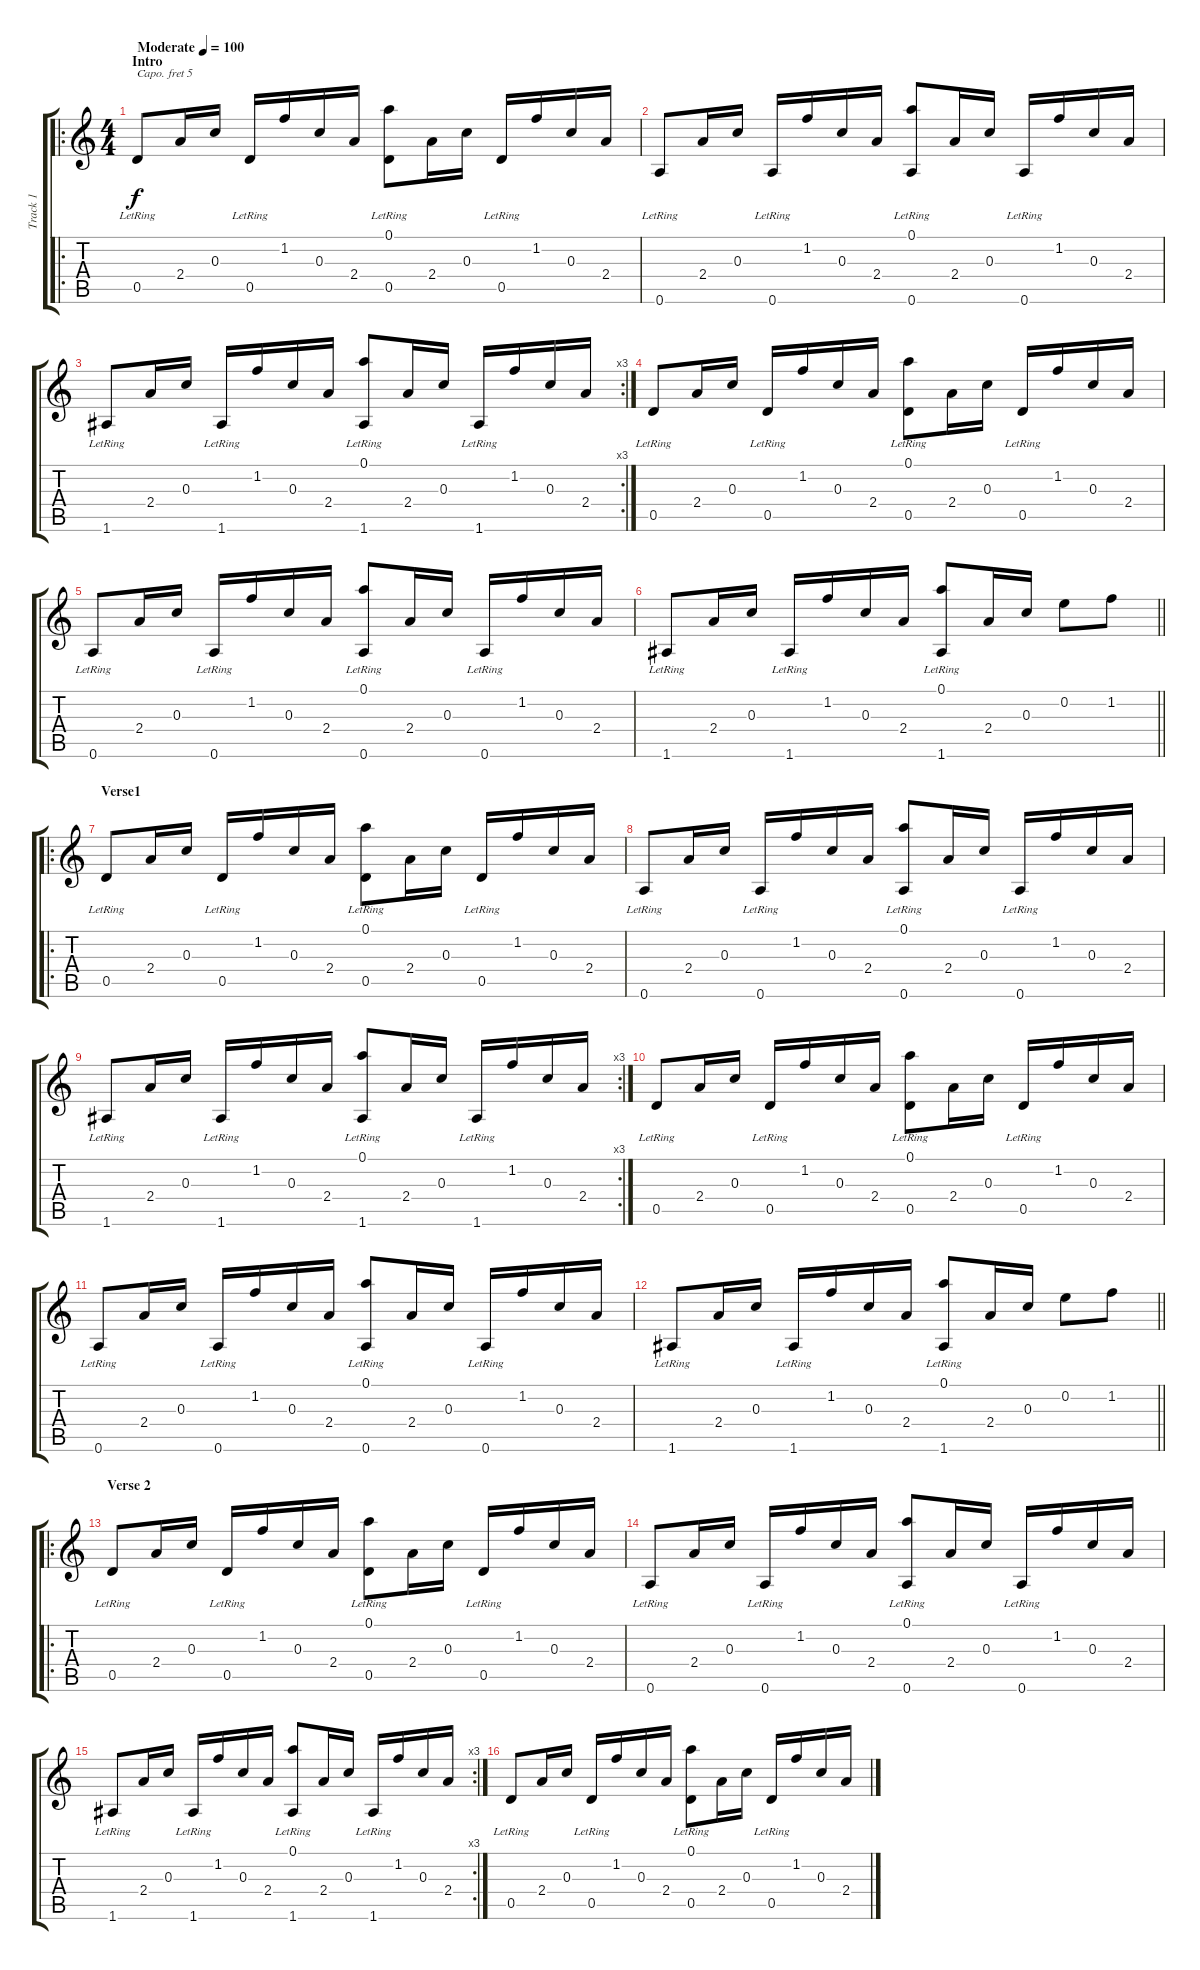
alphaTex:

\track ("Track 1" "Track 1") {instrument acousticguitarsteel}
\staff {score tabs}
\capo 5
\tuning (E4 B3 G3 D3 A2 E2) {hide}
\ro
\ts (4 4)
\section ("" "Intro")
\tempo (100 "Moderate")
\clef g2
\ks c
0.5{lr}.8{dy f instrument acousticguitarsteel} 2.4.16 0.3.16 0.5{lr}.16 1.2.16 0.3.16 2.4.16 (0.1 0.5{lr}).8 2.4.16 0.3.16 0.5{lr}.16 1.2.16 0.3.16 2.4.16 |
0.6{lr}.8 2.4.16 0.3.16 0.6{lr}.16 1.2.16 0.3.16 2.4.16 (0.1 0.6{lr}).8 2.4.16 0.3.16 0.6{lr}.16 1.2.16 0.3.16 2.4.16 |
\rc 3
1.6{lr}.8 2.4.16 0.3.16 1.6{lr}.16 1.2.16 0.3.16 2.4.16 (0.1 1.6{lr}).8 2.4.16 0.3.16 1.6{lr}.16 1.2.16 0.3.16 2.4.16 |
0.5{lr}.8 2.4.16 0.3.16 0.5{lr}.16 1.2.16 0.3.16 2.4.16 (0.1{lr} 0.5{lr}).8 2.4.16 0.3.16 0.5{lr}.16 1.2.16 0.3.16 2.4.16 |
0.6{lr}.8 2.4.16 0.3.16 0.6{lr}.16 1.2.16 0.3.16 2.4.16 (0.1{lr} 0.6{lr}).8 2.4.16 0.3.16 0.6{lr}.16 1.2.16 0.3.16 2.4.16 |
\barLineRight lightlight
1.6{lr}.8 2.4.16 0.3.16 1.6{lr}.16 1.2.16 0.3.16 2.4.16 (0.1{lr} 1.6{lr}).8 2.4.16 0.3.16 0.2.8 1.2.8 |
\ro
\section ("" "Verse1")
0.5{lr}.8 2.4.16 0.3.16 0.5{lr}.16 1.2.16 0.3.16 2.4.16 (0.1 0.5{lr}).8 2.4.16 0.3.16 0.5{lr}.16 1.2.16 0.3.16 2.4.16 |
0.6{lr}.8 2.4.16 0.3.16 0.6{lr}.16 1.2.16 0.3.16 2.4.16 (0.1 0.6{lr}).8 2.4.16 0.3.16 0.6{lr}.16 1.2.16 0.3.16 2.4.16 |
\rc 3
1.6{lr}.8 2.4.16 0.3.16 1.6{lr}.16 1.2.16 0.3.16 2.4.16 (0.1 1.6{lr}).8 2.4.16 0.3.16 1.6{lr}.16 1.2.16 0.3.16 2.4.16 |
0.5{lr}.8 2.4.16 0.3.16 0.5{lr}.16 1.2.16 0.3.16 2.4.16 (0.1{lr} 0.5{lr}).8 2.4.16 0.3.16 0.5{lr}.16 1.2.16 0.3.16 2.4.16 |
0.6{lr}.8 2.4.16 0.3.16 0.6{lr}.16 1.2.16 0.3.16 2.4.16 (0.1{lr} 0.6{lr}).8 2.4.16 0.3.16 0.6{lr}.16 1.2.16 0.3.16 2.4.16 |
\barLineRight lightlight
1.6{lr}.8 2.4.16 0.3.16 1.6{lr}.16 1.2.16 0.3.16 2.4.16 (0.1{lr} 1.6{lr}).8 2.4.16 0.3.16 0.2.8 1.2.8 |
\ro
\section ("" "Verse 2")
0.5{lr}.8 2.4.16 0.3.16 0.5{lr}.16 1.2.16 0.3.16 2.4.16 (0.1 0.5{lr}).8 2.4.16 0.3.16 0.5{lr}.16 1.2.16 0.3.16 2.4.16 |
0.6{lr}.8 2.4.16 0.3.16 0.6{lr}.16 1.2.16 0.3.16 2.4.16 (0.1 0.6{lr}).8 2.4.16 0.3.16 0.6{lr}.16 1.2.16 0.3.16 2.4.16 |
\rc 3
1.6{lr}.8 2.4.16 0.3.16 1.6{lr}.16 1.2.16 0.3.16 2.4.16 (0.1 1.6{lr}).8 2.4.16 0.3.16 1.6{lr}.16 1.2.16 0.3.16 2.4.16 |
0.5{lr}.8 2.4.16 0.3.16 0.5{lr}.16 1.2.16 0.3.16 2.4.16 (0.1{lr} 0.5{lr}).8 2.4.16 0.3.16 0.5{lr}.16 1.2.16 0.3.16 2.4.16
